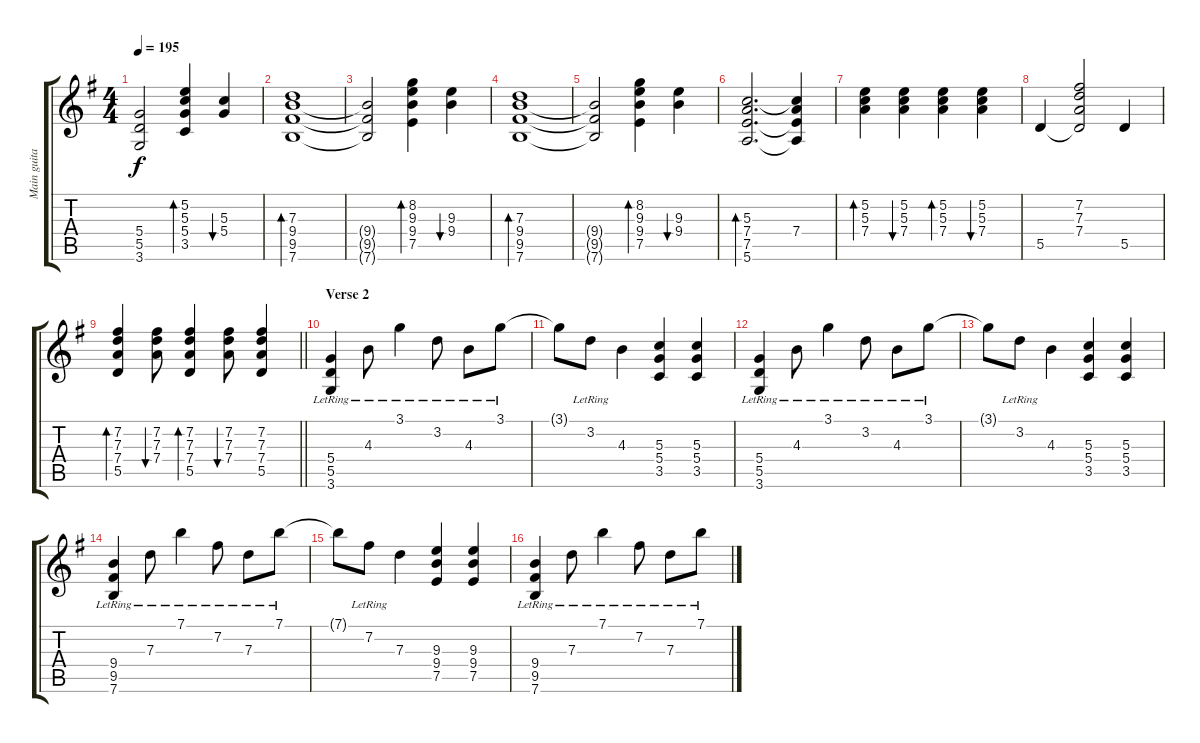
\track ("Main guitar" "Main guita") {instrument overdrivenguitar}
\staff {score tabs}
\tuning (E4 B3 G3 D3 A2 E2) {hide}
\ts (4 4)
\tempo 195
\clef g2
\ks g
(5.4{t} 5.5{t} 3.6{t}).2{dy f} (5.2 5.3 5.4 3.5).4{bd 240} (5.3 5.4).4{bu 120} |
(7.3 9.4 9.5 7.6).1{bd 240} |
(9.4{t} 9.5{t} 7.6{t}).2 (8.2 9.3 9.4 7.5).4{bd 240} (9.3 9.4).4{bu 120} |
(7.3 9.4 9.5 7.6).1{bd 240} |
(9.4{t} 9.5{t} 7.6{t}).2 (8.2 9.3 9.4 7.5).4{bd 240} (9.3 9.4).4{bu 120} |
(5.3 7.4 7.5 5.6).2{d bd 240} (5.3{t} 7.4 7.5{t} 5.6{t}).4 |
(5.2 5.3 7.4).4{bd 30} (5.2 5.3 7.4).4{bu 30} (5.2 5.3 7.4).4{bd 30} (5.2 5.3 7.4).4{bu 30} |
5.5.4 (7.2 7.3 7.4 5.5{t}).2 5.5.4 |
\barLineRight lightlight
(7.2 7.3 7.4 5.5).4{bd 240} (7.2 7.3 7.4).8{bu 60} (7.2 7.3 7.4 5.5).4{bd 30} (7.2 7.3 7.4).8{bu 30} (7.2 7.3 7.4 5.5).4 |
\section ("" "Verse 2")
(5.4{lr} 5.5{lr} 3.6{lr}).4{volume 11} 4.3{lr}.8 3.1{lr}.4 3.2{lr}.8 4.3{lr}.8 3.1{lr}.8 |
3.1{t}.8 3.2{lr}.8 4.3.4 (5.3 5.4 3.5).4 (5.3 5.4 3.5).4 |
(5.4{lr} 5.5{lr} 3.6{lr}).4 4.3{lr}.8 3.1{lr}.4 3.2{lr}.8 4.3{lr}.8 3.1{lr}.8 |
3.1{t}.8 3.2{lr}.8 4.3.4 (5.3 5.4 3.5).4 (5.3 5.4 3.5).4 |
(9.4{lr} 9.5{lr} 7.6{lr}).4 7.3{lr}.8 7.1{lr}.4 7.2{lr}.8 7.3{lr}.8 7.1{lr}.8 |
7.1{t}.8 7.2{lr}.8 7.3.4 (9.3 9.4 7.5).4 (9.3 9.4 7.5).4 |
(9.4{lr} 9.5{lr} 7.6{lr}).4 7.3{lr}.8 7.1{lr}.4 7.2{lr}.8 7.3{lr}.8 7.1{lr}.8
